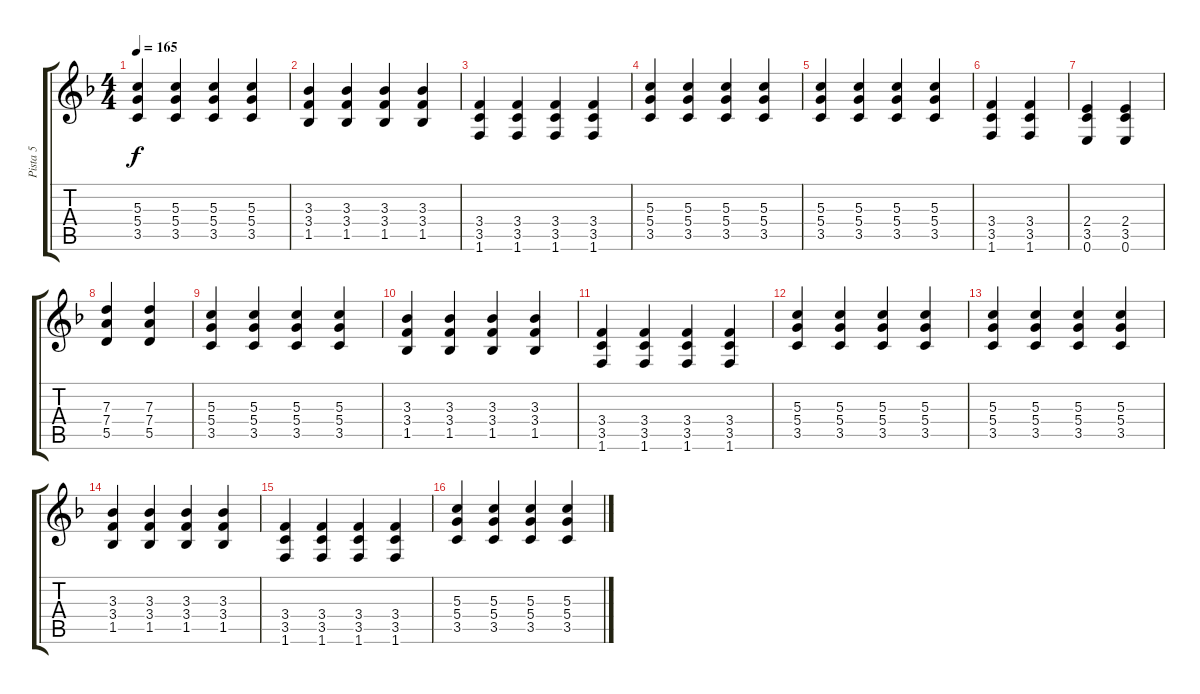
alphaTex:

\track ("Pista 5" "Pista 5") {instrument overdrivenguitar}
\staff {score tabs}
\tuning (E4 B3 G3 D3 A2 E2) {hide}
\ts (4 4)
\tempo 165
\clef g2
\ks f
(5.3 5.4 3.5).4{dy f} (5.3 5.4 3.5).4 (5.3 5.4 3.5).4 (5.3 5.4 3.5).4 |
(3.3 3.4 1.5).4 (3.3 3.4 1.5).4 (3.3 3.4 1.5).4 (3.3 3.4 1.5).4 |
(3.4 3.5 1.6).4 (3.4 3.5 1.6).4 (3.4 3.5 1.6).4 (3.4 3.5 1.6).4 |
(5.3 5.4 3.5).4 (5.3 5.4 3.5).4 (5.3 5.4 3.5).4 (5.3 5.4 3.5).4 |
(5.3 5.4 3.5).4 (5.3 5.4 3.5).4 (5.3 5.4 3.5).4 (5.3 5.4 3.5).4 |
(3.4 3.5 1.6).4 (3.4 3.5 1.6).4 |
(2.4 3.5 0.6).4 (2.4 3.5 0.6).4 |
(7.3 7.4 5.5).4 (7.3 7.4 5.5).4 |
(5.3 5.4 3.5).4 (5.3 5.4 3.5).4 (5.3 5.4 3.5).4 (5.3 5.4 3.5).4 |
(3.3 3.4 1.5).4 (3.3 3.4 1.5).4 (3.3 3.4 1.5).4 (3.3 3.4 1.5).4 |
(3.4 3.5 1.6).4 (3.4 3.5 1.6).4 (3.4 3.5 1.6).4 (3.4 3.5 1.6).4 |
(5.3 5.4 3.5).4 (5.3 5.4 3.5).4 (5.3 5.4 3.5).4 (5.3 5.4 3.5).4 |
(5.3 5.4 3.5).4 (5.3 5.4 3.5).4 (5.3 5.4 3.5).4 (5.3 5.4 3.5).4 |
(3.3 3.4 1.5).4 (3.3 3.4 1.5).4 (3.3 3.4 1.5).4 (3.3 3.4 1.5).4 |
(3.4 3.5 1.6).4 (3.4 3.5 1.6).4 (3.4 3.5 1.6).4 (3.4 3.5 1.6).4 |
(5.3 5.4 3.5).4 (5.3 5.4 3.5).4 (5.3 5.4 3.5).4 (5.3 5.4 3.5).4
